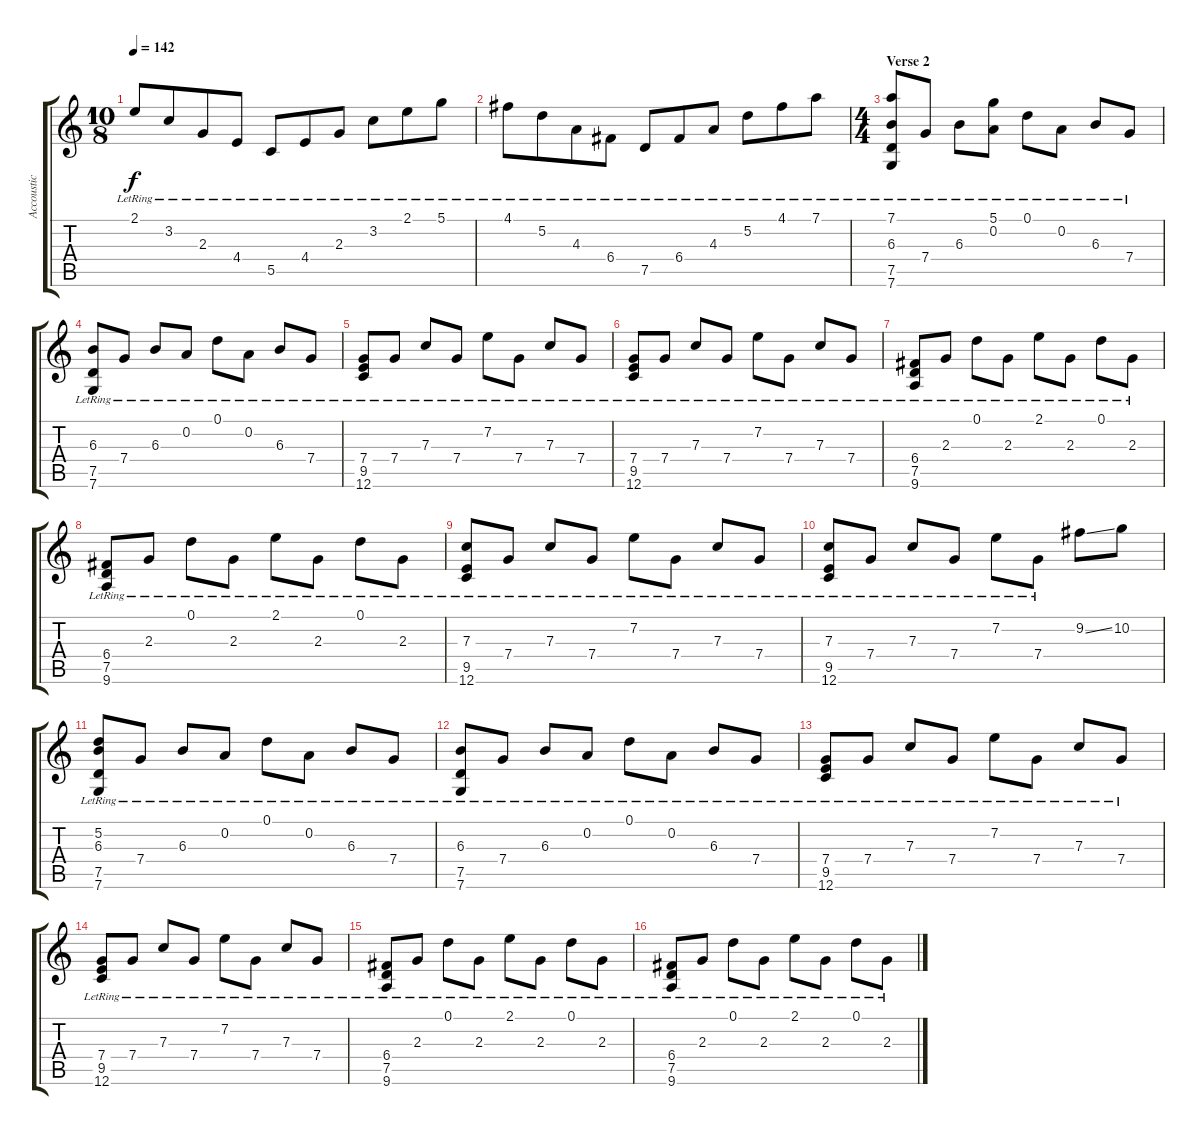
\track ("Accoustic Guitar" "Accoustic ") {instrument acousticguitarsteel}
\staff {score tabs}
\tuning (D4 A3 F3 C3 G2 C2) {hide}
\ts (10 8)
\tempo 142
\clef g2
\ks c
2.1{lr}.8{dy f} 3.2{lr}.8 2.3{lr}.8 4.4{lr}.8 5.5{lr}.8 4.4{lr}.8 2.3{lr}.8 3.2{lr}.8 2.1{lr}.8 5.1{lr}.8 |
4.1{lr}.8 5.2{lr}.8 4.3{lr}.8 6.4{lr}.8 7.5{lr}.8 6.4{lr}.8 4.3{lr}.8 5.2{lr}.8 4.1{lr}.8 7.1{lr}.8 |
\ts (4 4)
\section ("" "Verse 2")
(7.1{lr} 6.3{lr} 7.5{lr} 7.6{lr}).8 7.4{lr}.8 6.3{lr}.8 (5.1{lr} 0.2{lr}).8 0.1{lr}.8 0.2{lr}.8 6.3{lr}.8 7.4{lr}.8 |
(6.3{lr} 7.5{lr} 7.6{lr}).8 7.4{lr}.8 6.3{lr}.8 0.2{lr}.8 0.1{lr}.8 0.2{lr}.8 6.3{lr}.8 7.4{lr}.8 |
(7.4{lr} 9.5{lr} 12.6{lr}).8 7.4{lr}.8 7.3{lr}.8 7.4{lr}.8 7.2{lr}.8 7.4{lr}.8 7.3{lr}.8 7.4{lr}.8 |
(7.4{lr} 9.5{lr} 12.6{lr}).8 7.4{lr}.8 7.3{lr}.8 7.4{lr}.8 7.2{lr}.8 7.4{lr}.8 7.3{lr}.8 7.4{lr}.8 |
(6.4{lr} 7.5{lr} 9.6{lr}).8 2.3{lr}.8 0.1{lr}.8 2.3{lr}.8 2.1{lr}.8 2.3{lr}.8 0.1{lr}.8 2.3{lr}.8 |
(6.4{lr} 7.5{lr} 9.6{lr}).8 2.3{lr}.8 0.1{lr}.8 2.3{lr}.8 2.1{lr}.8 2.3{lr}.8 0.1{lr}.8 2.3{lr}.8 |
(7.3{lr} 9.5{lr} 12.6{lr}).8 7.4{lr}.8 7.3{lr}.8 7.4{lr}.8 7.2{lr}.8 7.4{lr}.8 7.3{lr}.8 7.4{lr}.8 |
(7.3{lr} 9.5{lr} 12.6{lr}).8 7.4{lr}.8 7.3{lr}.8 7.4{lr}.8 7.2{lr}.8 7.4{lr}.8 9.2{ss}.8 10.2.8 |
(5.2{lr} 6.3{lr} 7.5{lr} 7.6{lr}).8 7.4{lr}.8 6.3{lr}.8 0.2{lr}.8 0.1{lr}.8 0.2{lr}.8 6.3{lr}.8 7.4{lr}.8 |
(6.3{lr} 7.5{lr} 7.6{lr}).8 7.4{lr}.8 6.3{lr}.8 0.2{lr}.8 0.1{lr}.8 0.2{lr}.8 6.3{lr}.8 7.4{lr}.8 |
(7.4{lr} 9.5{lr} 12.6{lr}).8 7.4{lr}.8 7.3{lr}.8 7.4{lr}.8 7.2{lr}.8 7.4{lr}.8 7.3{lr}.8 7.4{lr}.8 |
(7.4{lr} 9.5{lr} 12.6{lr}).8 7.4{lr}.8 7.3{lr}.8 7.4{lr}.8 7.2{lr}.8 7.4{lr}.8 7.3{lr}.8 7.4{lr}.8 |
(6.4{lr} 7.5{lr} 9.6{lr}).8 2.3{lr}.8 0.1{lr}.8 2.3{lr}.8 2.1{lr}.8 2.3{lr}.8 0.1{lr}.8 2.3{lr}.8 |
(6.4{lr} 7.5{lr} 9.6{lr}).8 2.3{lr}.8 0.1{lr}.8 2.3{lr}.8 2.1{lr}.8 2.3{lr}.8 0.1{lr}.8 2.3{lr}.8
